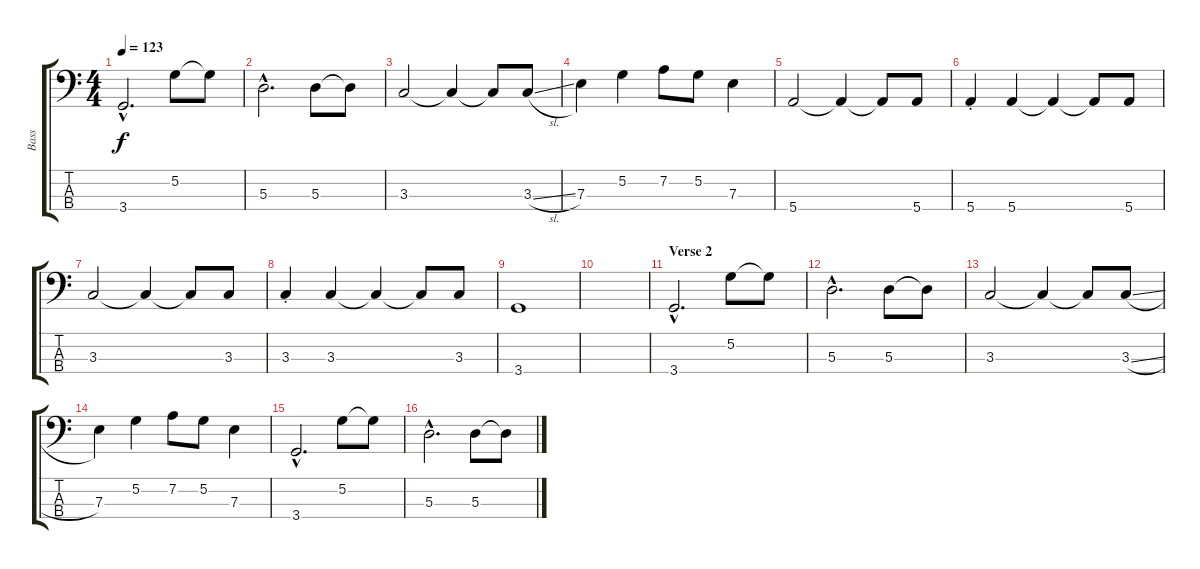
\track ("Bass" "Bass") {instrument electricbassfinger}
\staff {score tabs}
\tuning (G2 D2 A1 E1) {hide}
\ts (4 4)
\tempo 123
\clef f4
\ks c
3.4{hac}.2{d dy f} 5.2.8 5.2{t}.8 |
5.3{hac}.2{d} 5.3.8 5.3{t}.8 |
3.3.2 3.3{t}.4 3.3{t}.8 3.3{sl}.8 |
7.3.4 5.2.4 7.2.8 5.2.8 7.3.4 |
5.4.2 5.4{t}.4 5.4{t}.8 5.4.8 |
5.4{st}.4 5.4.4 5.4{t}.4 5.4{t}.8 5.4.8 |
3.3.2 3.3{t}.4 3.3{t}.8 3.3.8 |
3.3{st}.4 3.3.4 3.3{t}.4 3.3{t}.8 3.3.8 |
3.4.1 |
|
\section ("" "Verse 2")
3.4{hac}.2{d} 5.2.8 5.2{t}.8 |
5.3{hac}.2{d} 5.3.8 5.3{t}.8 |
3.3.2 3.3{t}.4 3.3{t}.8 3.3{sl}.8 |
7.3.4 5.2.4 7.2.8 5.2.8 7.3.4 |
3.4{hac}.2{d} 5.2.8 5.2{t}.8 |
5.3{hac}.2{d} 5.3.8 5.3{t}.8
